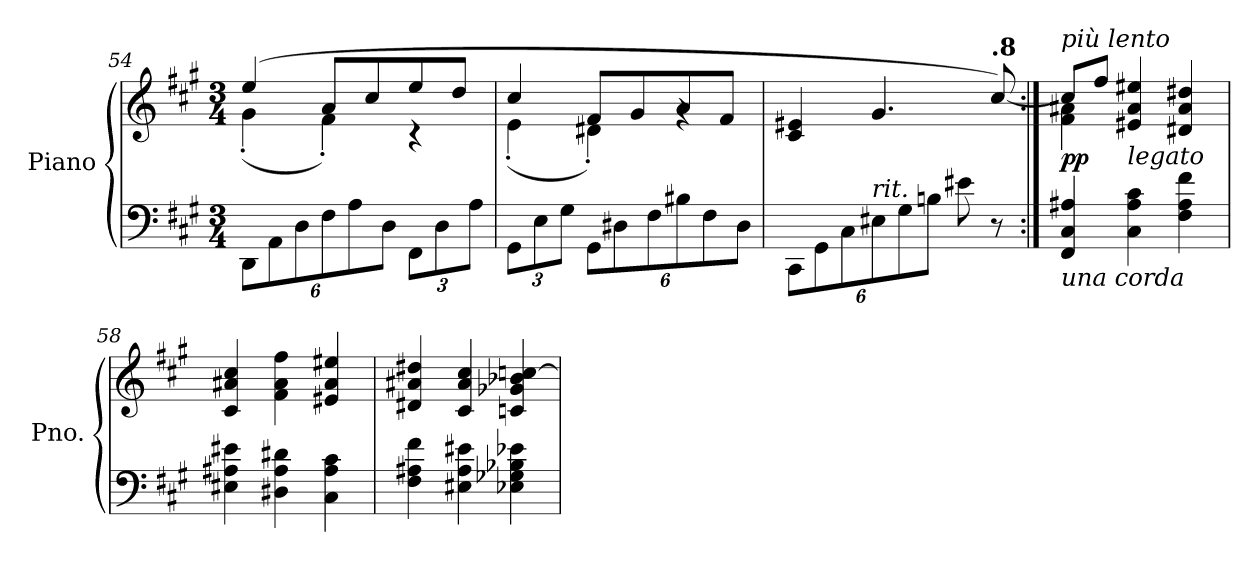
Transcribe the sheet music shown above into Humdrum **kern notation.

**kern	**kern	**dynam
*part1	*part1	*part1
*staff2	*staff1	*staff1/2
*I"Piano	*	*
*I'Pno.	*	*
*clefF4	*clefG2	*
*k[f#c#g#]	*k[f#c#g#]	*
*M3/4	*M3/4	*
*Xbrackettup	*	*
=54	=54	=54
*	*^	*
12DD\L	(4ee/	(4g#'\	.
12AA\	.	.	.
12D\	.	.	.
12F#\	8a/L	4f#'\)	.
12A\	.	.	.
.	8cc#/	.	.
12D\J	.	.	.
12FF#\L	8ee/	4r	.
12D\	.	.	.
.	8dd/J	.	.
12A\J	.	.	.
=55	=55	=55	=55
12GG#\L	4cc#/	(4e'\	.
12E\	.	.	.
12G#\J	.	.	.
12GG#\L	8f#/L	4d#X'\)	.
12D#X\	.	.	.
.	8g#/	.	.
12F#\	.	.	.
12B#X\	8a/	4rg	.
12F#\	.	.	.
.	8f#/J	.	.
12D#\J	.	.	.
*	*v	*v	*
=56	=56	=56
12CC#\L	4c#/ 4e#X/	.
12GG#\	.	.
12C#\	.	.
*	*MM75	*
!LO:TX:a:i:t=rit.	!	!
12E#X\	4.g#/	.
12G#\	.	.
12Bn\J	.	.
8e#X\	.	.
*	*MM63	*
!	!LO:TX:a:B:t=.8	!
8r	[8cc#/)	.
!!LO:LB:g=z
=57:|!	=57:|!	=57:|!
*	*^	*
!	!LO:TX:a:i:t=più lento	!	!
!LO:TX:b:i:t=una corda	!	!	!
!	!	!	!LO:DY:b
4FF#/ 4C#/ 4A#X/	8cc#/L]	4f#\ 4a#X\	pp
.	8ff#/J	.	.
!	!LO:TX:b:i:t=legato	!	!
4C#\ 4A#\ 4c#\	4e#X/ 4a#/ 4ee#X/	2ryy	.
4F#\ 4A#\ 4f#\	4d#X/ 4a#/ 4dd#X/	.	.
*	*v	*v	*
=58	=58	=58
4E#X\ 4A#X\ 4e#X\	4c#/ 4a#X/ 4cc#/	.
4D#X\ 4A#\ 4d#X\	4f#\ 4a#\ 4ff#\	.
4C#\ 4A#\ 4c#\	4e#X/ 4a#/ 4ee#X/	.
=59	=59	=59
4F#\ 4A#X\ 4f#\	4d#X/ 4a#X/ 4dd#X/	.
4E#X\ 4A#\ 4e#X\	4c#/ 4a#/ 4cc#/	.
4E-X\ 4G-X\ 4B-X\ 4e-X\	4cn/ 4g-X/ 4b-X/ [4ccn/	.
=	=	=
*-	*-	*-
